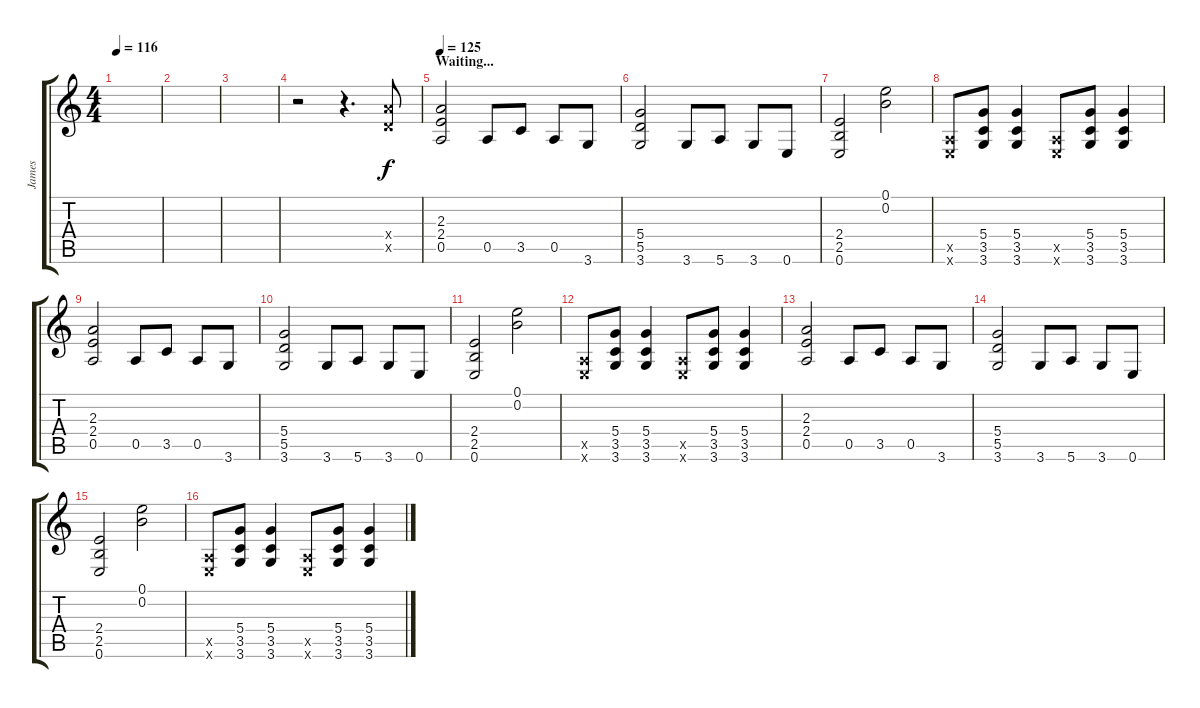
\track ("James" "James") {instrument distortionguitar}
\staff {score tabs}
\tuning (E4 B3 G3 D3 A2 E2) {hide}
\ts (4 4)
\tempo 116
\clef g2
\ks c
|
|
|
r.2 r.4{d} (7.4{x} 5.5{x}).8 |
\section ("" "Waiting...")
\tempo 125
(2.3 2.4 0.5).2 0.5.8 3.5.8 0.5.8 3.6.8 |
(5.4 5.5 3.6).2 3.6.8 5.6.8 3.6.8 0.6.8 |
(2.4 2.5 0.6).2 (0.1 0.2).2 |
(0.5{x} 0.6{x}).8 (5.4 3.5 3.6).8 (5.4 3.5 3.6).4 (0.5{x} 0.6{x}).8 (5.4 3.5 3.6).8 (5.4 3.5 3.6).4 |
(2.3 2.4 0.5).2 0.5.8 3.5.8 0.5.8 3.6.8 |
(5.4 5.5 3.6).2 3.6.8 5.6.8 3.6.8 0.6.8 |
(2.4 2.5 0.6).2 (0.1 0.2).2 |
(0.5{x} 0.6{x}).8 (5.4 3.5 3.6).8 (5.4 3.5 3.6).4 (0.5{x} 0.6{x}).8 (5.4 3.5 3.6).8 (5.4 3.5 3.6).4 |
(2.3 2.4 0.5).2 0.5.8 3.5.8 0.5.8 3.6.8 |
(5.4 5.5 3.6).2 3.6.8 5.6.8 3.6.8 0.6.8 |
(2.4 2.5 0.6).2 (0.1 0.2).2 |
(0.5{x} 0.6{x}).8 (5.4 3.5 3.6).8 (5.4 3.5 3.6).4 (0.5{x} 0.6{x}).8 (5.4 3.5 3.6).8 (5.4 3.5 3.6).4
